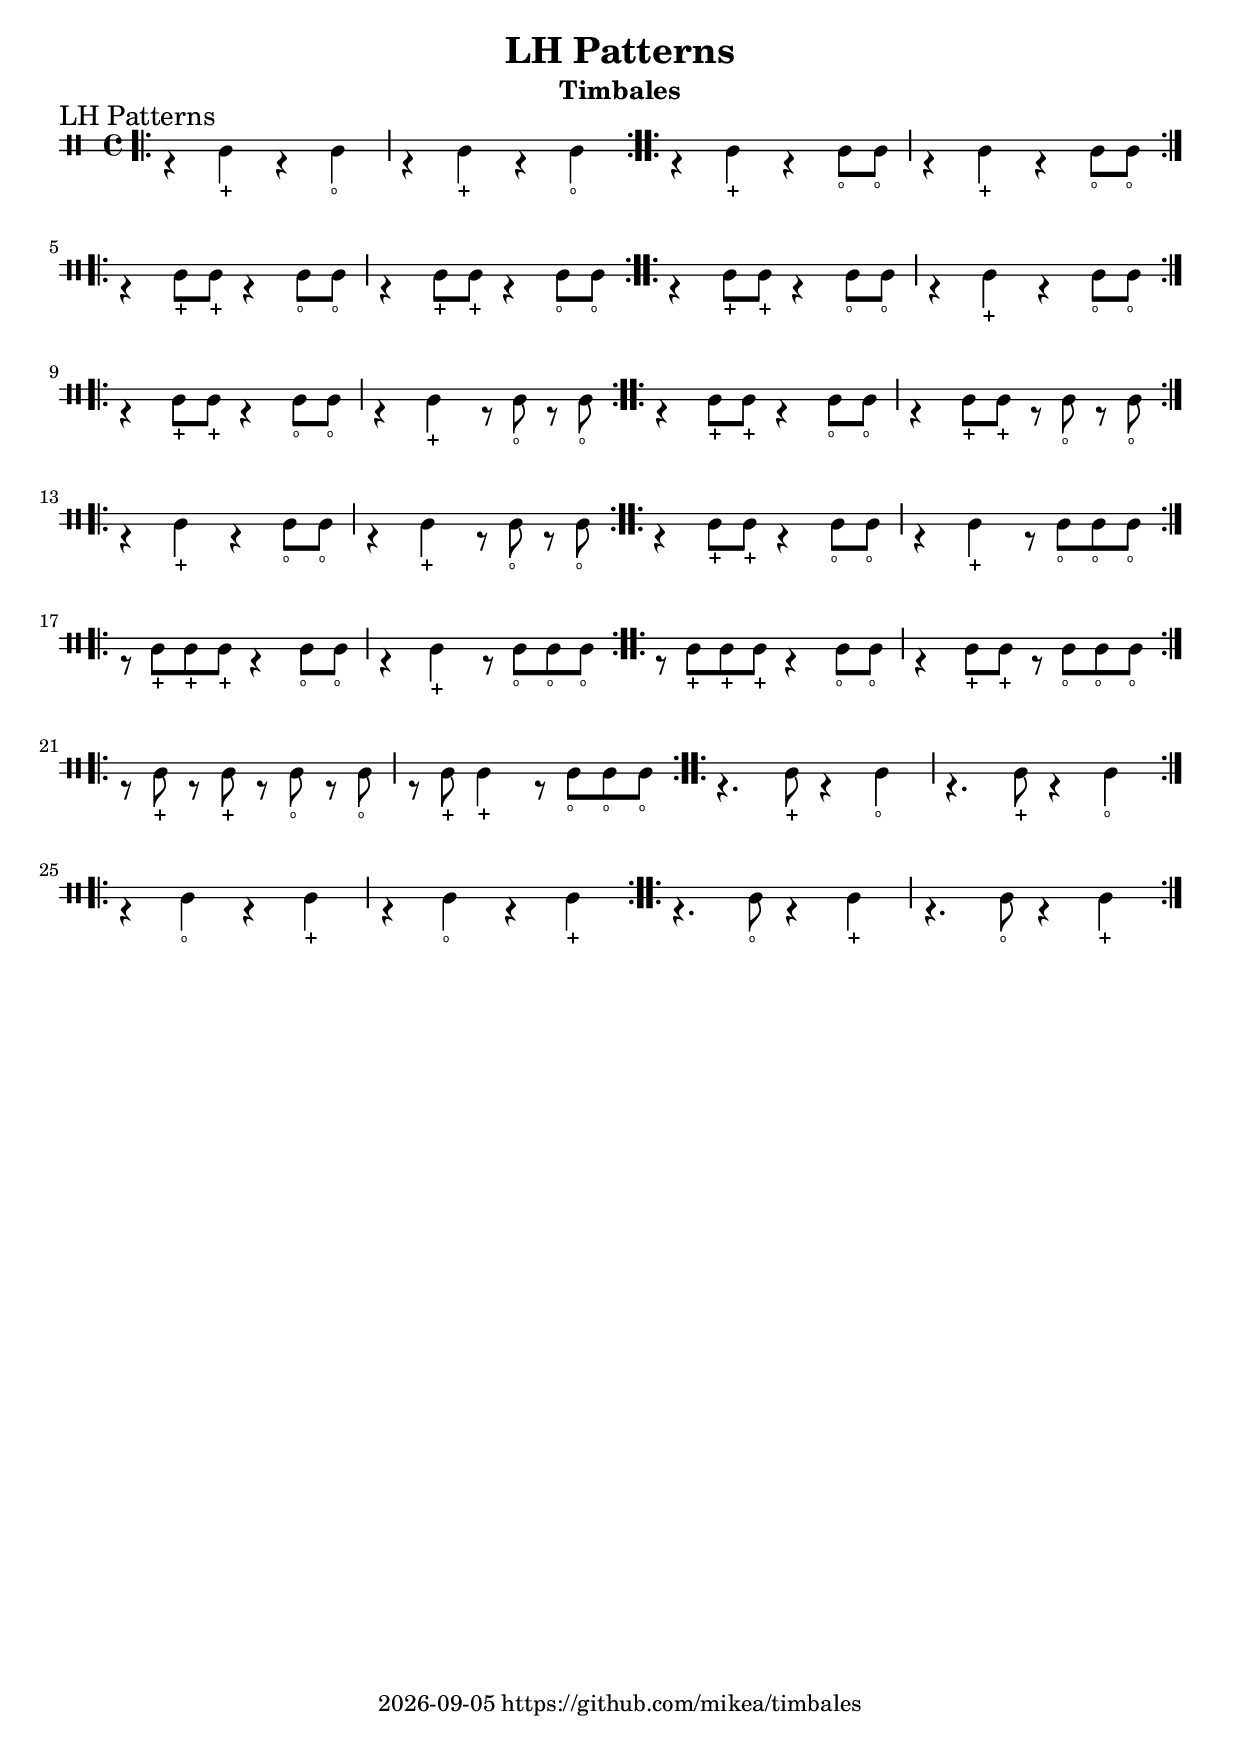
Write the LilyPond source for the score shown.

\version "2.24.2"
\include "common/all.ly"

date = #(strftime "%Y-%m-%d" (localtime (current-time)))

\header {
  title = "LH Patterns"
  instrument = "Timbales"
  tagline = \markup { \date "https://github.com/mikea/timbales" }
}

\newTimbalesStaff {
  \newDrumVoiceTwo \drummode { 
    \sectionLabel "LH Patterns"

    \bar ".|:" 

    r4 timl4_+ r4      timl4_o | r4 timl4_+ r4 timl4_o | \bar ":..:"
    r4 timl4_+ r4      timl8_o timl8_o | r4 timl4_+ r4 timl8_o timl8_o | \bar ":..:"
    \break
    r4 timl8_+ timl8_+ r4 timl8_o timl8_o | r4 timl8_+ timl8_+ r4 timl8_o timl8_o | \bar ":..:"
    r4 timl8_+ timl8_+ r4 timl8_o timl8_o | r4 timl4_+ r4 timl8_o timl8_o | \bar ":..:"
    \break
    r4 timl8_+ timl8_+ r4 timl8_o timl8_o | r4 timl4_+ r8 timl8_o r8 timl8_o | \bar ":..:"
    r4 timl8_+ timl8_+ r4 timl8_o timl8_o | r4 timl8_+ timl8_+ r8 timl8_o r8 timl8_o | \bar ":..:"
    \break
    r4 timl4_+ r4      timl8_o timl8_o | r4 timl4_+ r8 timl8_o r8 timl8_o | \bar ":..:"
    r4 timl8_+ timl8_+ r4 timl8_o timl8_o | r4 timl4_+ r8 timl8_o timl8_o timl8_o | \bar ":..:"
    \break
    r8 timl8_+ timl8_+ timl8_+ r4 timl8_o timl8_o | r4 timl4_+ r8 timl8_o timl8_o timl8_o | \bar ":..:"
    r8 timl8_+ timl8_+ timl8_+ r4 timl8_o timl8_o | r4 timl8_+ timl8_+ r8 timl8_o timl8_o timl8_o | \bar ":..:"
    \break
    r8 timl8_+ r8 timl8_+ r8 timl8_o r8 timl8_o | r8 timl8_+ timl4_+ r8 timl8_o timl8_o timl8_o | \bar ":..:"
    r4. timl8_+ r4      timl4_o | r4. timl8_+ r4 timl4_o | \bar ":..:"
    \break
    r4 timl4_o r4      timl4_+ | r4 timl4_o r4 timl4_+ | \bar ":..:"
    r4. timl8_o r4      timl4_+ | r4. timl8_o r4 timl4_+ | \bar ":..:"

    \bar ":|."
  }
}
